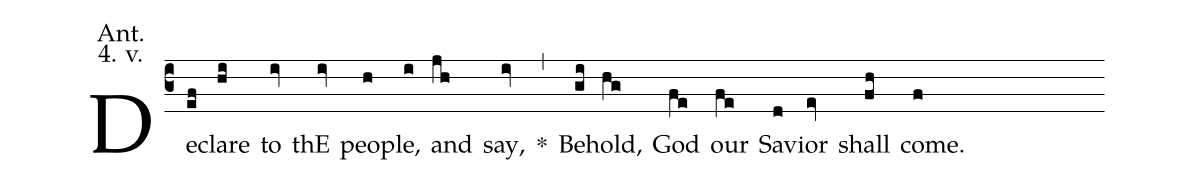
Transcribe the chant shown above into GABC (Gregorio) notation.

annotation: Ant.;
annotation: 4. v.;
%%
(c3) De(ef)clare(hi) to(iv) thE(iv) peo(h)ple,(i) and(jh) say,(iv) <sp>*</sp>(,) Be(gi)hold,(hg) God(fe) our(fe) Sav(d)ior(ev) shall(fh) come.(f)
